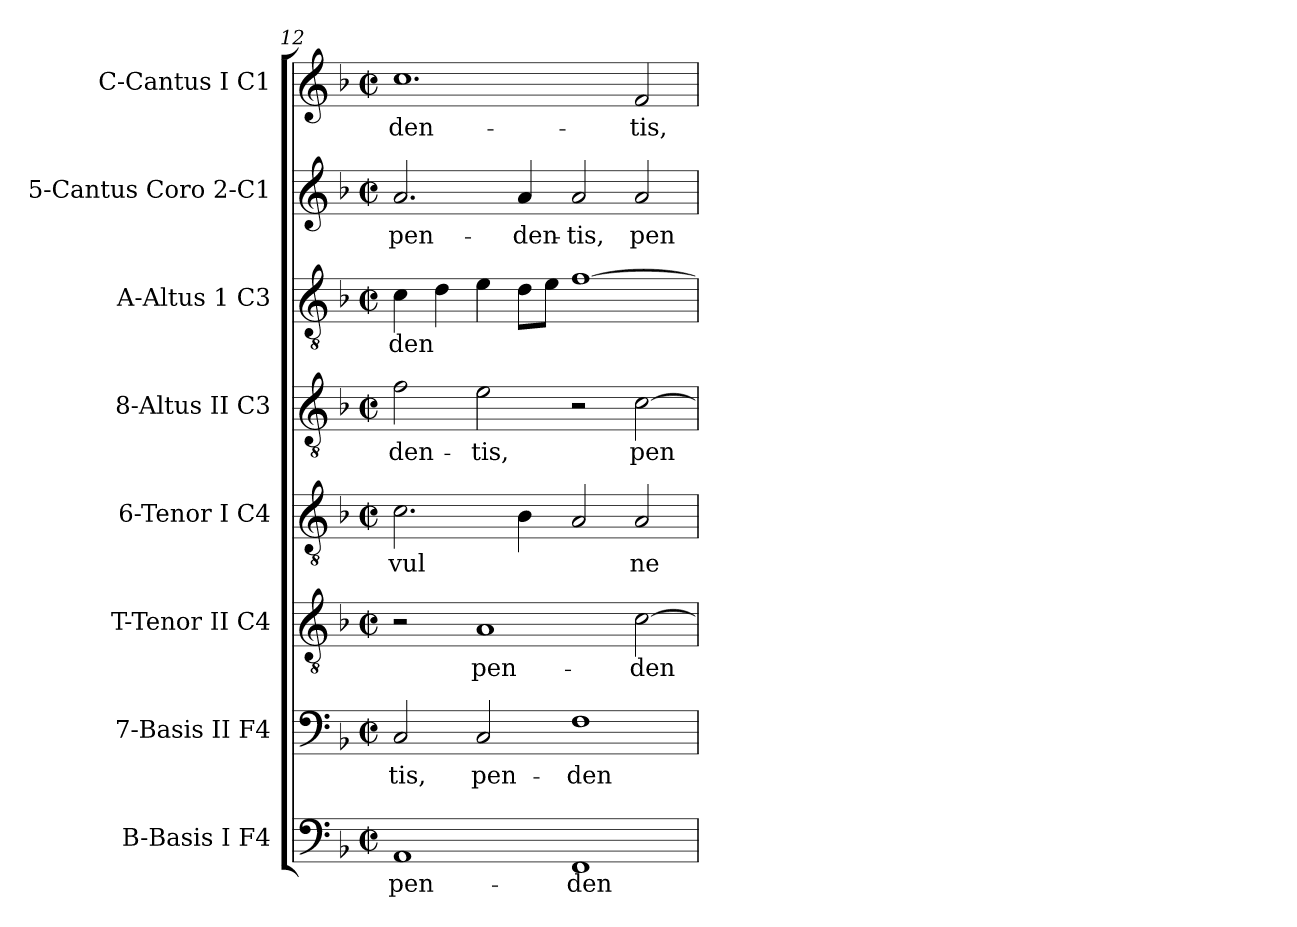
**kern	**text	**kern	**text	**kern	**text	**kern	**text	**kern	**text	**kern	**text	**kern	**text	**kern	**text
*part8	*part8	*part7	*part7	*part6	*part6	*part5	*part5	*part4	*part4	*part3	*part3	*part2	*part2	*part1	*part1
*staff8	*staff8	*staff7	*staff7	*staff6	*staff6	*staff5	*staff5	*staff4	*staff4	*staff3	*staff3	*staff2	*staff2	*staff1	*staff1
*I"B-Basis I  F4	*	*I"7-Basis II  F4	*	*I"T-Tenor II  C4	*	*I"6-Tenor I  C4	*	*I"8-Altus II  C3	*	*I"A-Altus 1  C3	*	*I"5-Cantus  Coro 2-C1	*	*I"C-Cantus I  C1	*
*I'B	*	*	*	*I'T	*	*	*	*	*	*I'A	*	*	*	*I'C	*
*clefF4	*	*clefF4	*	*clefGv2	*	*clefGv2	*	*clefGv2	*	*clefGv2	*	*clefG2	*	*clefG2	*
*k[b-]	*	*k[b-]	*	*k[b-]	*	*k[b-]	*	*k[b-]	*	*k[b-]	*	*k[b-]	*	*k[b-]	*
*F:	*	*F:	*	*F:	*	*F:	*	*F:	*	*F:	*	*F:	*	*F:	*
*M2/2	*	*M2/2	*	*M2/2	*	*M2/2	*	*M2/2	*	*M2/2	*	*M2/2	*	*M2/2	*
*met(c|)	*	*met(c|)	*	*met(c|)	*	*met(c|)	*	*met(c|)	*	*met(c|)	*	*met(c|)	*	*met(c|)	*
=12	=12	=12	=12	=12	=12	=12	=12	=12	=12	=12	=12	=12	=12	=12	=12
!	!LO:LY:b:cj	!	!LO:LY:b:cj	!	!	!	!LO:LY:b:cj	!	!LO:LY:b:cj	!	!LO:LY:b:cj	!	!LO:LY:b:cj	!	!LO:LY:b:cj
1AA	pen-	2C/	-tis,	2r	.	2.c\	vul-	2f\	-den-	4c\	-den-	2.a/	pen-	1.cc	-den-
!	!	!	!	!	!	!	!	!	!	!	!LO:LY:b:cj	!	!	!	!
.	.	.	.	.	.	.	.	.	.	4d\	--	.	.	.	.
!	!	!	!LO:LY:b:cj	!	!LO:LY:b:cj	!	!	!	!LO:LY:b:cj	!	!LO:LY:b:cj	!	!	!	!
.	.	2C/	pen-	1A	pen-	.	.	2e\	-tis,	4e\	--	.	.	.	.
!	!	!	!	!	!	!	!LO:LY:b:cj	!	!	!	!LO:LY:b:cj	!	!LO:LY:b:cj	!	!
.	.	.	.	.	.	4B-\	--	.	.	8d\L	--	4a/	-den-	.	.
!	!	!	!	!	!	!	!	!	!	!	!LO:LY:b:cj	!	!	!	!
.	.	.	.	.	.	.	.	.	.	8e\J	--	.	.	.	.
!	!LO:LY:b:cj	!	!LO:LY:b:cj	!	!	!	!LO:LY:b:cj	!	!	!	!LO:LY:b:cj	!	!LO:LY:b:cj	!	!
1FF	-den-	1F	-den-	.	.	2A/	--	2r	.	[>1f	--	2a/	-tis,	.	.
!	!	!	!	!	!LO:LY:b:cj	!	!LO:LY:b:cj	!	!LO:LY:b:cj	!	!	!	!LO:LY:b:cj	!	!LO:LY:b:cj
.	.	.	.	[>2c\	-den-	2A/	-ne-	[>2c\	pen-	.	.	2a/	pen-	2f/	-tis,
=	=	=	=	=	=	=	=	=	=	=	=	=	=	=	=
*-	*-	*-	*-	*-	*-	*-	*-	*-	*-	*-	*-	*-	*-	*-	*-
